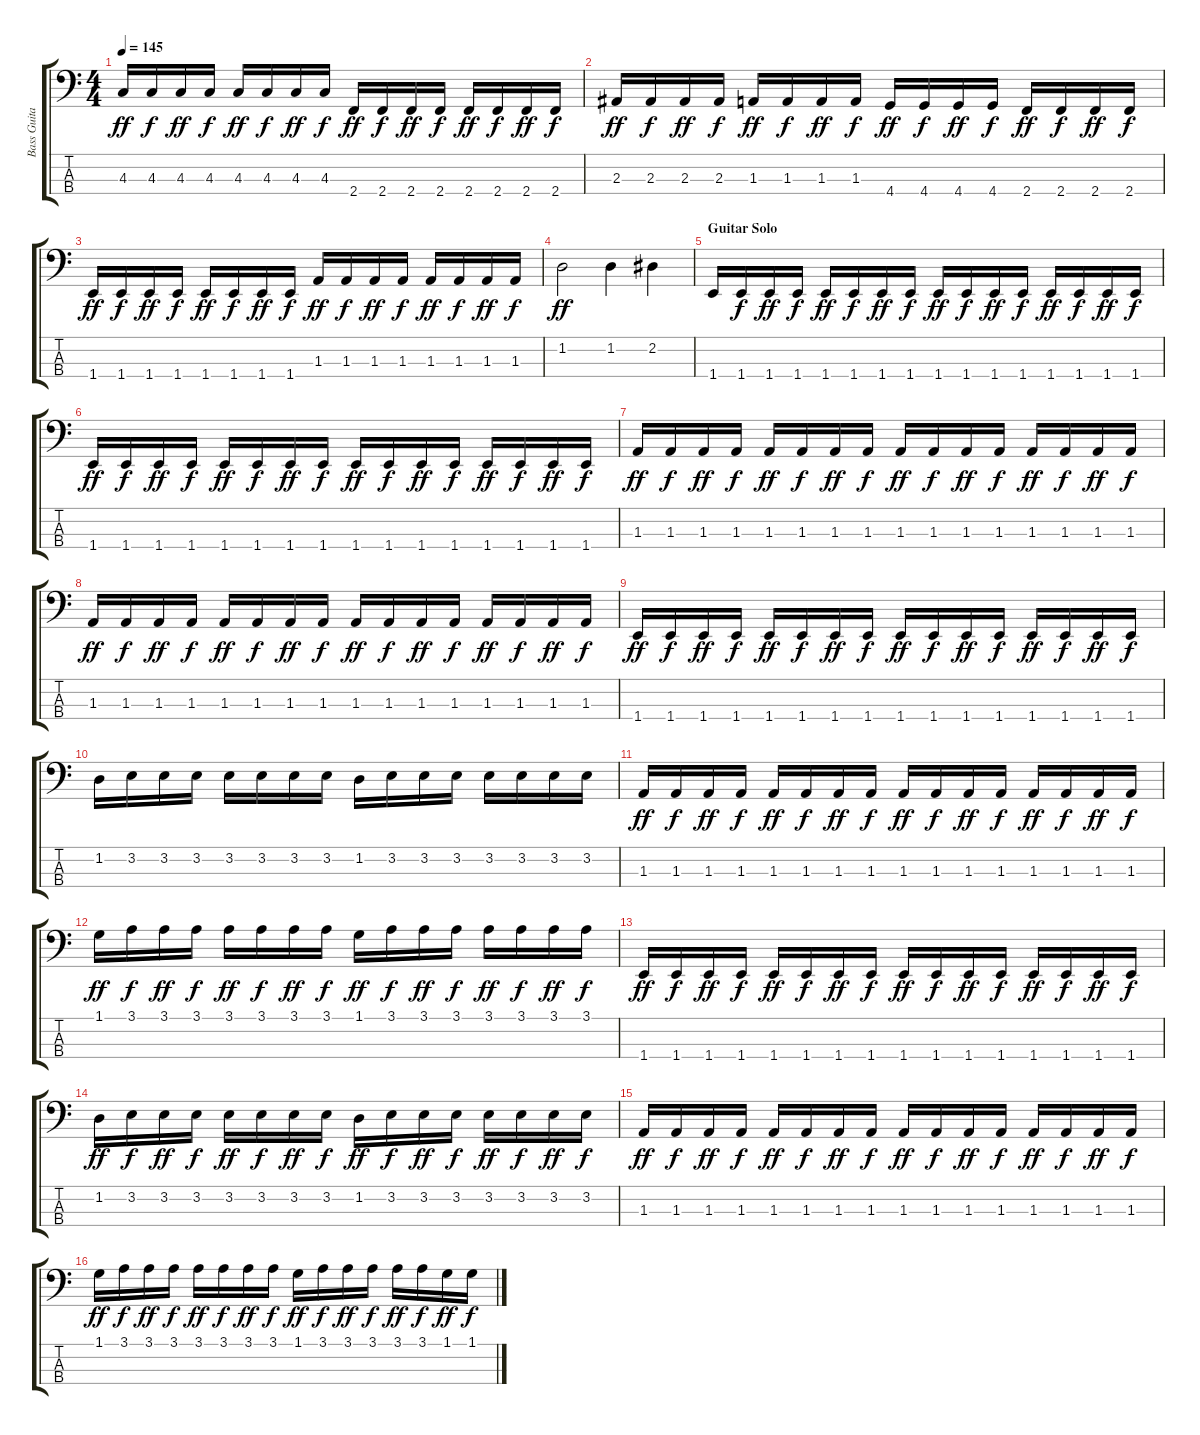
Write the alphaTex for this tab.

\track ("Bass Guitar" "Bass Guita") {instrument electricbasspick}
\staff {score tabs}
\tuning (Gb2 Db2 Ab1 Eb1) {hide}
\ts (4 4)
\tempo 145
\clef f4
\ks c
4.3.16{dy ff} 4.3.16{dy f} 4.3.16{dy ff} 4.3.16{dy f} 4.3.16{dy ff} 4.3.16{dy f} 4.3.16{dy ff} 4.3.16{dy f} 2.4.16{dy ff} 2.4.16{dy f} 2.4.16{dy ff} 2.4.16{dy f} 2.4.16{dy ff} 2.4.16{dy f} 2.4.16{dy ff} 2.4.16{dy f} |
2.3.16{dy ff} 2.3.16{dy f} 2.3.16{dy ff} 2.3.16{dy f} 1.3.16{dy ff} 1.3.16{dy f} 1.3.16{dy ff} 1.3.16{dy f} 4.4.16{dy ff} 4.4.16{dy f} 4.4.16{dy ff} 4.4.16{dy f} 2.4.16{dy ff} 2.4.16{dy f} 2.4.16{dy ff} 2.4.16{dy f} |
1.4.16{dy ff} 1.4.16{dy f} 1.4.16{dy ff} 1.4.16{dy f} 1.4.16{dy ff} 1.4.16{dy f} 1.4.16{dy ff} 1.4.16{dy f} 1.3.16{dy ff} 1.3.16{dy f} 1.3.16{dy ff} 1.3.16{dy f} 1.3.16{dy ff} 1.3.16{dy f} 1.3.16{dy ff} 1.3.16{dy f} |
1.2.2{dy ff} 1.2.4 2.2.4 |
\section ("" "Guitar Solo")
1.4.16 1.4.16{dy f} 1.4.16{dy ff} 1.4.16{dy f} 1.4.16{dy ff} 1.4.16{dy f} 1.4.16{dy ff} 1.4.16{dy f} 1.4.16{dy ff} 1.4.16{dy f} 1.4.16{dy ff} 1.4.16{dy f} 1.4.16{dy ff} 1.4.16{dy f} 1.4.16{dy ff} 1.4.16{dy f} |
1.4.16{dy ff} 1.4.16{dy f} 1.4.16{dy ff} 1.4.16{dy f} 1.4.16{dy ff} 1.4.16{dy f} 1.4.16{dy ff} 1.4.16{dy f} 1.4.16{dy ff} 1.4.16{dy f} 1.4.16{dy ff} 1.4.16{dy f} 1.4.16{dy ff} 1.4.16{dy f} 1.4.16{dy ff} 1.4.16{dy f} |
1.3.16{dy ff} 1.3.16{dy f} 1.3.16{dy ff} 1.3.16{dy f} 1.3.16{dy ff} 1.3.16{dy f} 1.3.16{dy ff} 1.3.16{dy f} 1.3.16{dy ff} 1.3.16{dy f} 1.3.16{dy ff} 1.3.16{dy f} 1.3.16{dy ff} 1.3.16{dy f} 1.3.16{dy ff} 1.3.16{dy f} |
1.3.16{dy ff} 1.3.16{dy f} 1.3.16{dy ff} 1.3.16{dy f} 1.3.16{dy ff} 1.3.16{dy f} 1.3.16{dy ff} 1.3.16{dy f} 1.3.16{dy ff} 1.3.16{dy f} 1.3.16{dy ff} 1.3.16{dy f} 1.3.16{dy ff} 1.3.16{dy f} 1.3.16{dy ff} 1.3.16{dy f} |
1.4.16{dy ff} 1.4.16{dy f} 1.4.16{dy ff} 1.4.16{dy f} 1.4.16{dy ff} 1.4.16{dy f} 1.4.16{dy ff} 1.4.16{dy f} 1.4.16{dy ff} 1.4.16{dy f} 1.4.16{dy ff} 1.4.16{dy f} 1.4.16{dy ff} 1.4.16{dy f} 1.4.16{dy ff} 1.4.16{dy f} |
1.2.16 3.2.16 3.2.16 3.2.16 3.2.16 3.2.16 3.2.16 3.2.16 1.2.16 3.2.16 3.2.16 3.2.16 3.2.16 3.2.16 3.2.16 3.2.16 |
1.3.16{dy ff} 1.3.16{dy f} 1.3.16{dy ff} 1.3.16{dy f} 1.3.16{dy ff} 1.3.16{dy f} 1.3.16{dy ff} 1.3.16{dy f} 1.3.16{dy ff} 1.3.16{dy f} 1.3.16{dy ff} 1.3.16{dy f} 1.3.16{dy ff} 1.3.16{dy f} 1.3.16{dy ff} 1.3.16{dy f} |
1.1.16{dy ff} 3.1.16{dy f} 3.1.16{dy ff} 3.1.16{dy f} 3.1.16{dy ff} 3.1.16{dy f} 3.1.16{dy ff} 3.1.16{dy f} 1.1.16{dy ff} 3.1.16{dy f} 3.1.16{dy ff} 3.1.16{dy f} 3.1.16{dy ff} 3.1.16{dy f} 3.1.16{dy ff} 3.1.16{dy f} |
1.4.16{dy ff} 1.4.16{dy f} 1.4.16{dy ff} 1.4.16{dy f} 1.4.16{dy ff} 1.4.16{dy f} 1.4.16{dy ff} 1.4.16{dy f} 1.4.16{dy ff} 1.4.16{dy f} 1.4.16{dy ff} 1.4.16{dy f} 1.4.16{dy ff} 1.4.16{dy f} 1.4.16{dy ff} 1.4.16{dy f} |
1.2.16{dy ff} 3.2.16{dy f} 3.2.16{dy ff} 3.2.16{dy f} 3.2.16{dy ff} 3.2.16{dy f} 3.2.16{dy ff} 3.2.16{dy f} 1.2.16{dy ff} 3.2.16{dy f} 3.2.16{dy ff} 3.2.16{dy f} 3.2.16{dy ff} 3.2.16{dy f} 3.2.16{dy ff} 3.2.16{dy f} |
1.3.16{dy ff} 1.3.16{dy f} 1.3.16{dy ff} 1.3.16{dy f} 1.3.16{dy ff} 1.3.16{dy f} 1.3.16{dy ff} 1.3.16{dy f} 1.3.16{dy ff} 1.3.16{dy f} 1.3.16{dy ff} 1.3.16{dy f} 1.3.16{dy ff} 1.3.16{dy f} 1.3.16{dy ff} 1.3.16{dy f} |
1.1.16{dy ff} 3.1.16{dy f} 3.1.16{dy ff} 3.1.16{dy f} 3.1.16{dy ff} 3.1.16{dy f} 3.1.16{dy ff} 3.1.16{dy f} 1.1.16{dy ff} 3.1.16{dy f} 3.1.16{dy ff} 3.1.16{dy f} 3.1.16{dy ff} 3.1.16{dy f} 1.1.16{dy ff} 1.1.16{dy f}
